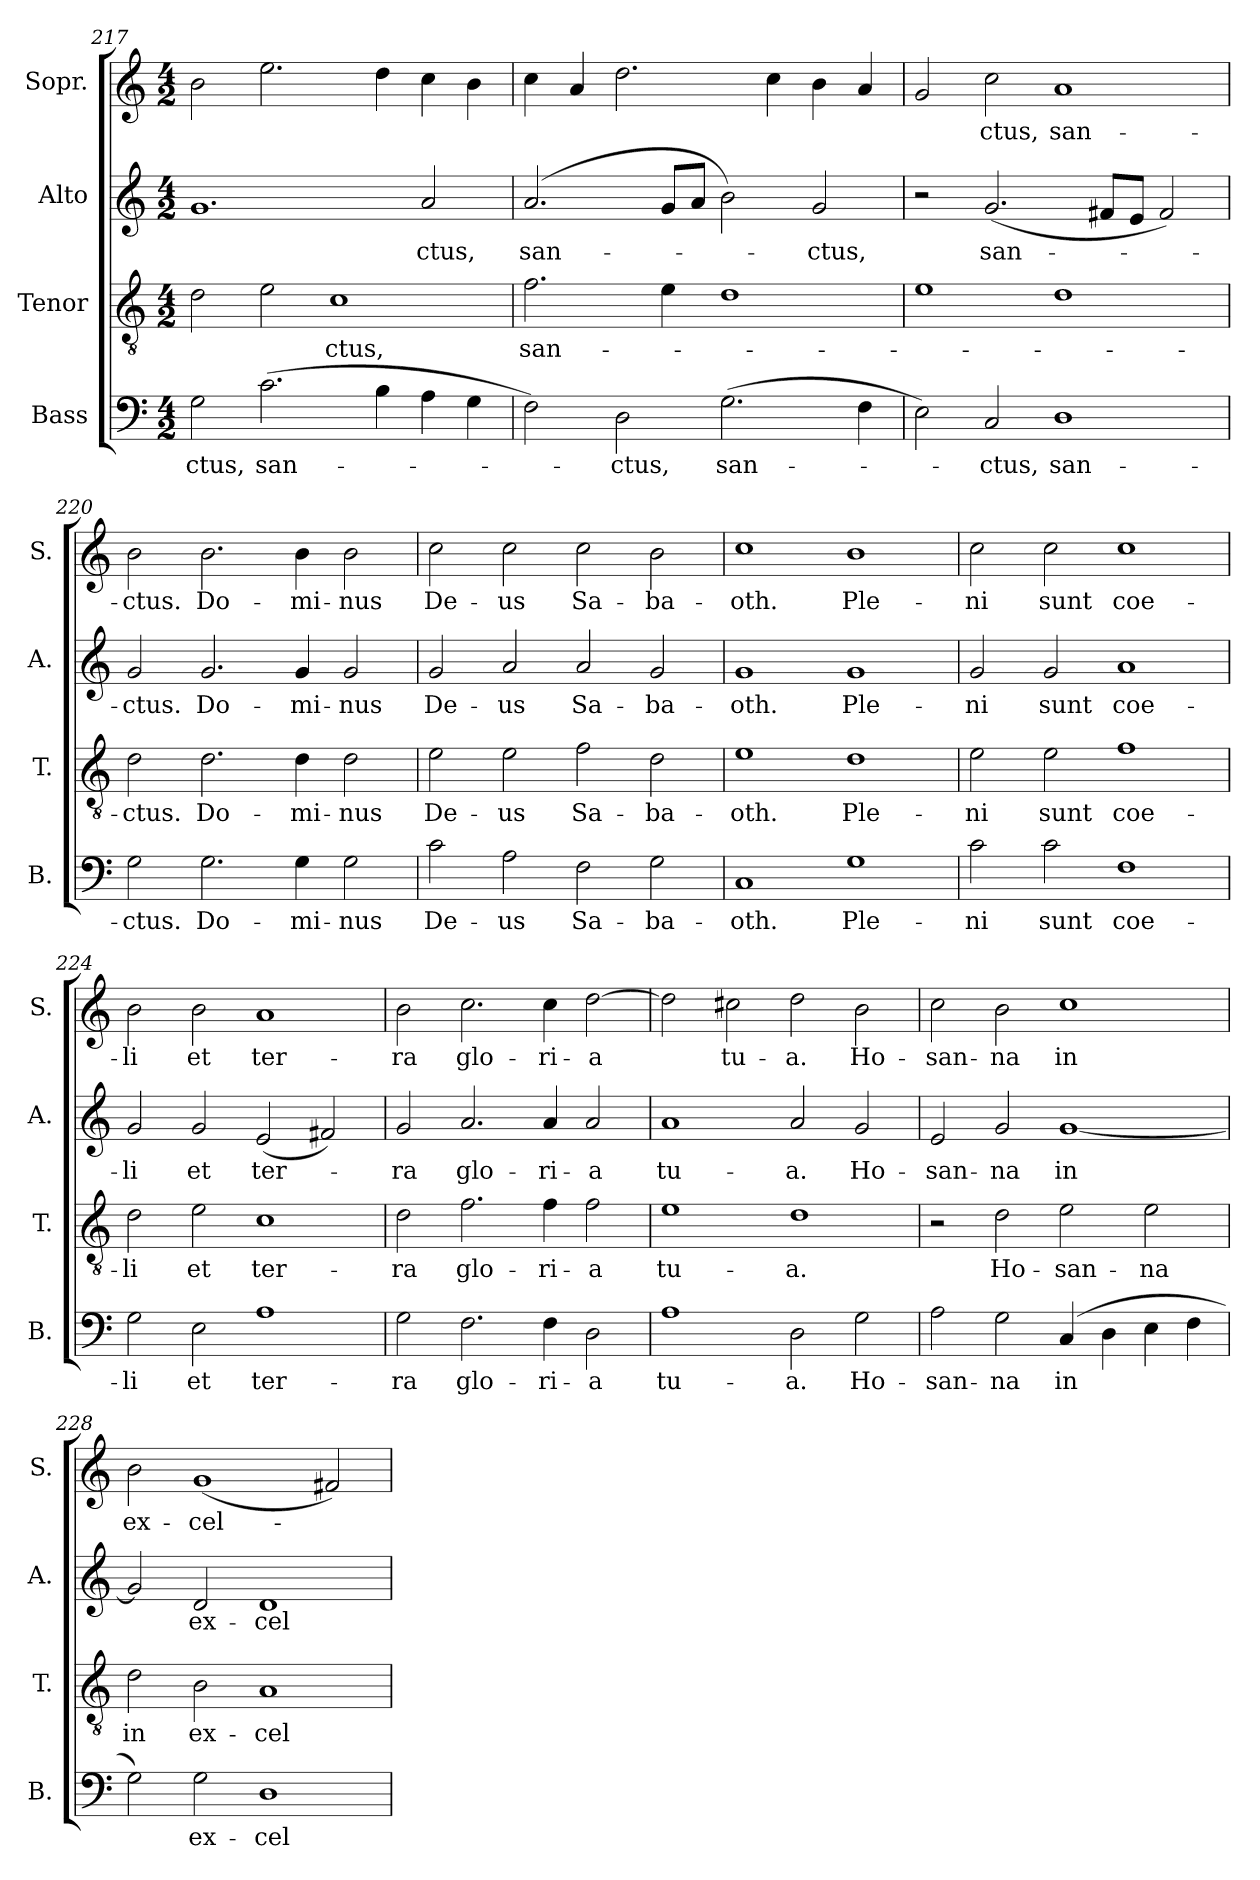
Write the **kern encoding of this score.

**kern	**text	**kern	**text	**kern	**text	**kern	**text
*part4	*part4	*part3	*part3	*part2	*part2	*part1	*part1
*staff4	*staff4	*staff3	*staff3	*staff2	*staff2	*staff1	*staff1
*I"Bass	*	*I"Tenor	*	*I"Alto	*	*I"Sopr.	*
*I'B.	*	*I'T.	*	*I'A.	*	*I'S.	*
*clefF4	*	*clefGv2	*	*clefG2	*	*clefG2	*
*	*	*ITrd7c12	*	*	*	*	*
*k[]	*	*k[]	*	*k[]	*	*k[]	*
*M4/2	*	*M4/2	*	*M4/2	*	*M4/2	*
=217	=217	=217	=217	=217	=217	=217	=217
2G\	-ctus,	2D\	.	1.g	.	2b\	.
(2.c\	san-	2E\	.	.	.	2.ee\	.
.	.	1C	-ctus,	.	.	.	.
4B\	.	.	.	.	.	4dd\	.
4A\	.	.	.	2a/	-ctus,	4cc\	.
4G\	.	.	.	.	.	4b\	.
!!LO:LB:g=z
=218	=218	=218	=218	=218	=218	=218	=218
2F\)	.	2.F\	san-	(2.a/	san-	4cc\	.
.	.	.	.	.	.	4a/	.
2D\	-ctus,	.	.	.	.	2.dd\	.
.	.	4E\	.	8g/L	.	.	.
.	.	.	.	8a/J	.	.	.
(2.G\	san-	1D	.	2b\)	.	.	.
.	.	.	.	.	.	4cc\	.
.	.	.	.	2g/	-ctus,	4b\	.
4F\	.	.	.	.	.	4a/	.
=219	=219	=219	=219	=219	=219	=219	=219
2E\)	.	1E	.	2r	.	2g/	.
2C/	-ctus,	.	.	(2.g/	san-	2cc\	-ctus,
1D	san-	1D	.	.	.	1a	san-
.	.	.	.	8f#X/L	.	.	.
.	.	.	.	8e/J	.	.	.
.	.	.	.	2f#/)	.	.	.
=220	=220	=220	=220	=220	=220	=220	=220
2G\	-ctus.	2D\	-ctus.	2g/	-ctus.	2b\	-ctus.
2.G\	Do-	2.D\	Do-	2.g/	Do-	2.b\	Do-
4G\	-mi-	4D\	-mi-	4g/	-mi-	4b\	-mi-
2G\	-nus	2D\	-nus	2g/	-nus	2b\	-nus
=221	=221	=221	=221	=221	=221	=221	=221
2c\	De-	2E\	De-	2g/	De-	2cc\	De-
2A\	-us	2E\	-us	2a/	-us	2cc\	-us
2F\	Sa-	2F\	Sa-	2a/	Sa-	2cc\	Sa-
2G\	-ba-	2D\	-ba-	2g/	-ba-	2b\	-ba-
=222	=222	=222	=222	=222	=222	=222	=222
1C	-oth.	1E	-oth.	1g	-oth.	1cc	-oth.
1G	Ple-	1D	Ple-	1g	Ple-	1b	Ple-
=223	=223	=223	=223	=223	=223	=223	=223
2c\	-ni	2E\	-ni	2g/	-ni	2cc\	-ni
2c\	sunt	2E\	sunt	2g/	sunt	2cc\	sunt
1F	coe-	1F	coe-	1a	coe-	1cc	coe-
=224	=224	=224	=224	=224	=224	=224	=224
2G\	-li	2D\	-li	2g/	-li	2b\	-li
2E\	et	2E\	et	2g/	et	2b\	et
1A	ter-	1C	ter-	(2e/	ter-	1a	ter-
.	.	.	.	2f#i/)	.	.	.
!!LO:LB:g=z
=225	=225	=225	=225	=225	=225	=225	=225
2G\	-ra	2D\	-ra	2g/	-ra	2b\	-ra
2.F\	glo-	2.F\	glo-	2.a/	glo-	2.cc\	glo-
4F\	-ri-	4F\	-ri-	4a/	-ri-	4cc\	-ri-
2D\	-a	2F\	-a	2a/	-a	[2dd\	-a
=226	=226	=226	=226	=226	=226	=226	=226
1A	tu-	1E	tu-	1a	tu-	2dd\]	.
.	.	.	.	.	.	2cc#X\	tu-
2D\	-a.	1D	-a.	2a/	-a.	2dd\	-a.
2G\	Ho-	.	.	2g/	Ho-	2b\	Ho-
=227	=227	=227	=227	=227	=227	=227	=227
2A\	-san-	2r	.	2e/	-san-	2cc\	-san-
2G\	-na	2D\	Ho-	2g/	-na	2b\	-na
(4C/	in	2E\	-san-	[1g	in	1cc	in
4D\	.	.	.	.	.	.	.
4E\	.	2E\	-na	.	.	.	.
4F\	.	.	.	.	.	.	.
=228	=228	=228	=228	=228	=228	=228	=228
2G\)	.	2D\	in	2g/]	.	2b\	ex-
2G\	ex-	2BB\	ex-	2d/	ex-	(1g	-cel-
1D	-cel-	1AA	-cel-	1d	-cel-	.	.
.	.	.	.	.	.	2f#X/)	.
=	=	=	=	=	=	=	=
*-	*-	*-	*-	*-	*-	*-	*-
